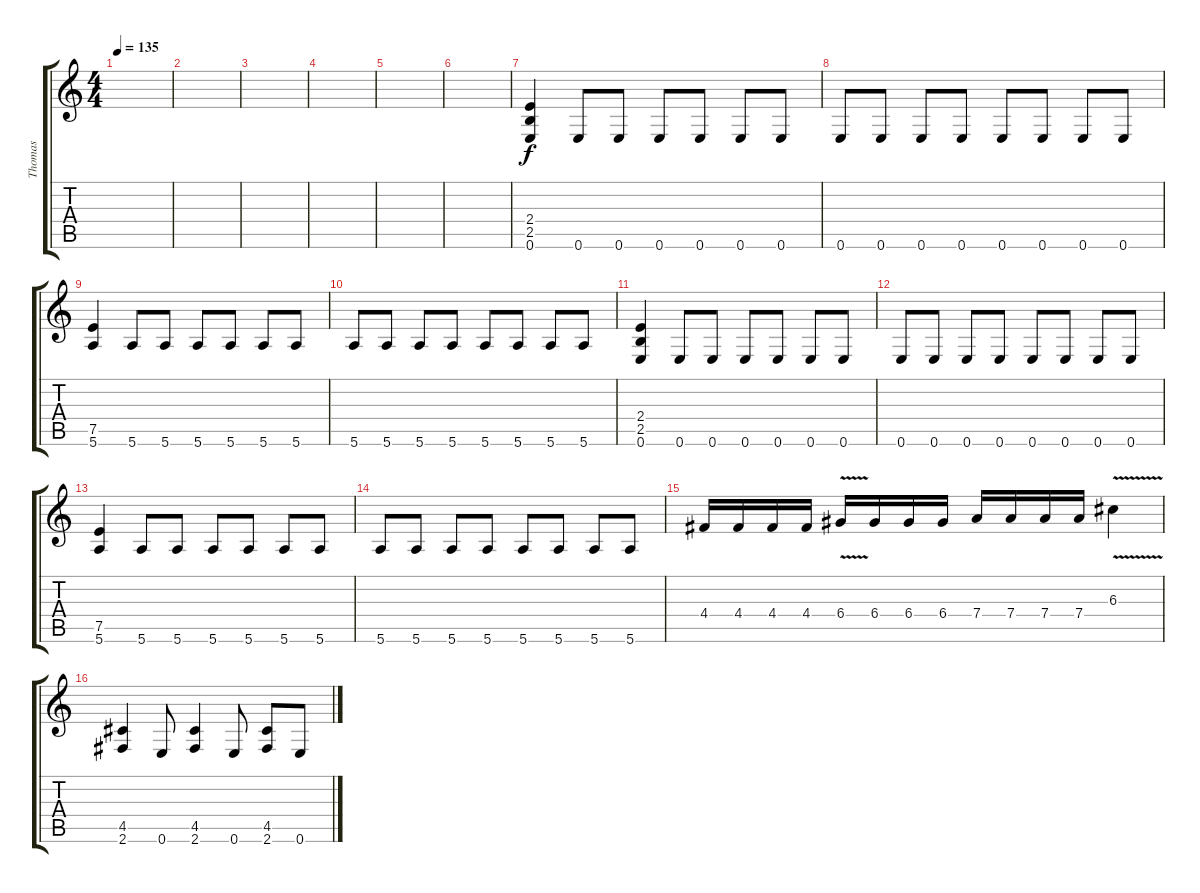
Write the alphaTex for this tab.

\track ("Thomas" "Thomas") {instrument distortionguitar}
\staff {score tabs}
\tuning (E4 B3 G3 D3 A2 E2) {hide}
\ts (4 4)
\tempo 135
\clef g2
\ks c
|
|
|
|
|
|
(2.4 2.5 0.6).4 0.6.8 0.6.8 0.6.8 0.6.8 0.6.8 0.6.8 |
0.6.8 0.6.8 0.6.8 0.6.8 0.6.8 0.6.8 0.6.8 0.6.8 |
(7.5 5.6).4 5.6.8 5.6.8 5.6.8 5.6.8 5.6.8 5.6.8 |
5.6.8 5.6.8 5.6.8 5.6.8 5.6.8 5.6.8 5.6.8 5.6.8 |
(2.4 2.5 0.6).4 0.6.8 0.6.8 0.6.8 0.6.8 0.6.8 0.6.8 |
0.6.8 0.6.8 0.6.8 0.6.8 0.6.8 0.6.8 0.6.8 0.6.8 |
(7.5 5.6).4 5.6.8 5.6.8 5.6.8 5.6.8 5.6.8 5.6.8 |
5.6.8 5.6.8 5.6.8 5.6.8 5.6.8 5.6.8 5.6.8 5.6.8 |
4.4.16{volume 12} 4.4.16 4.4.16 4.4.16 6.4{v}.16 6.4.16 6.4.16 6.4.16 7.4.16 7.4.16 7.4.16 7.4.16 6.3{v}.4 |
(4.5 2.6).4 0.6.8 (4.5 2.6).4 0.6.8 (4.5 2.6).8 0.6.8
